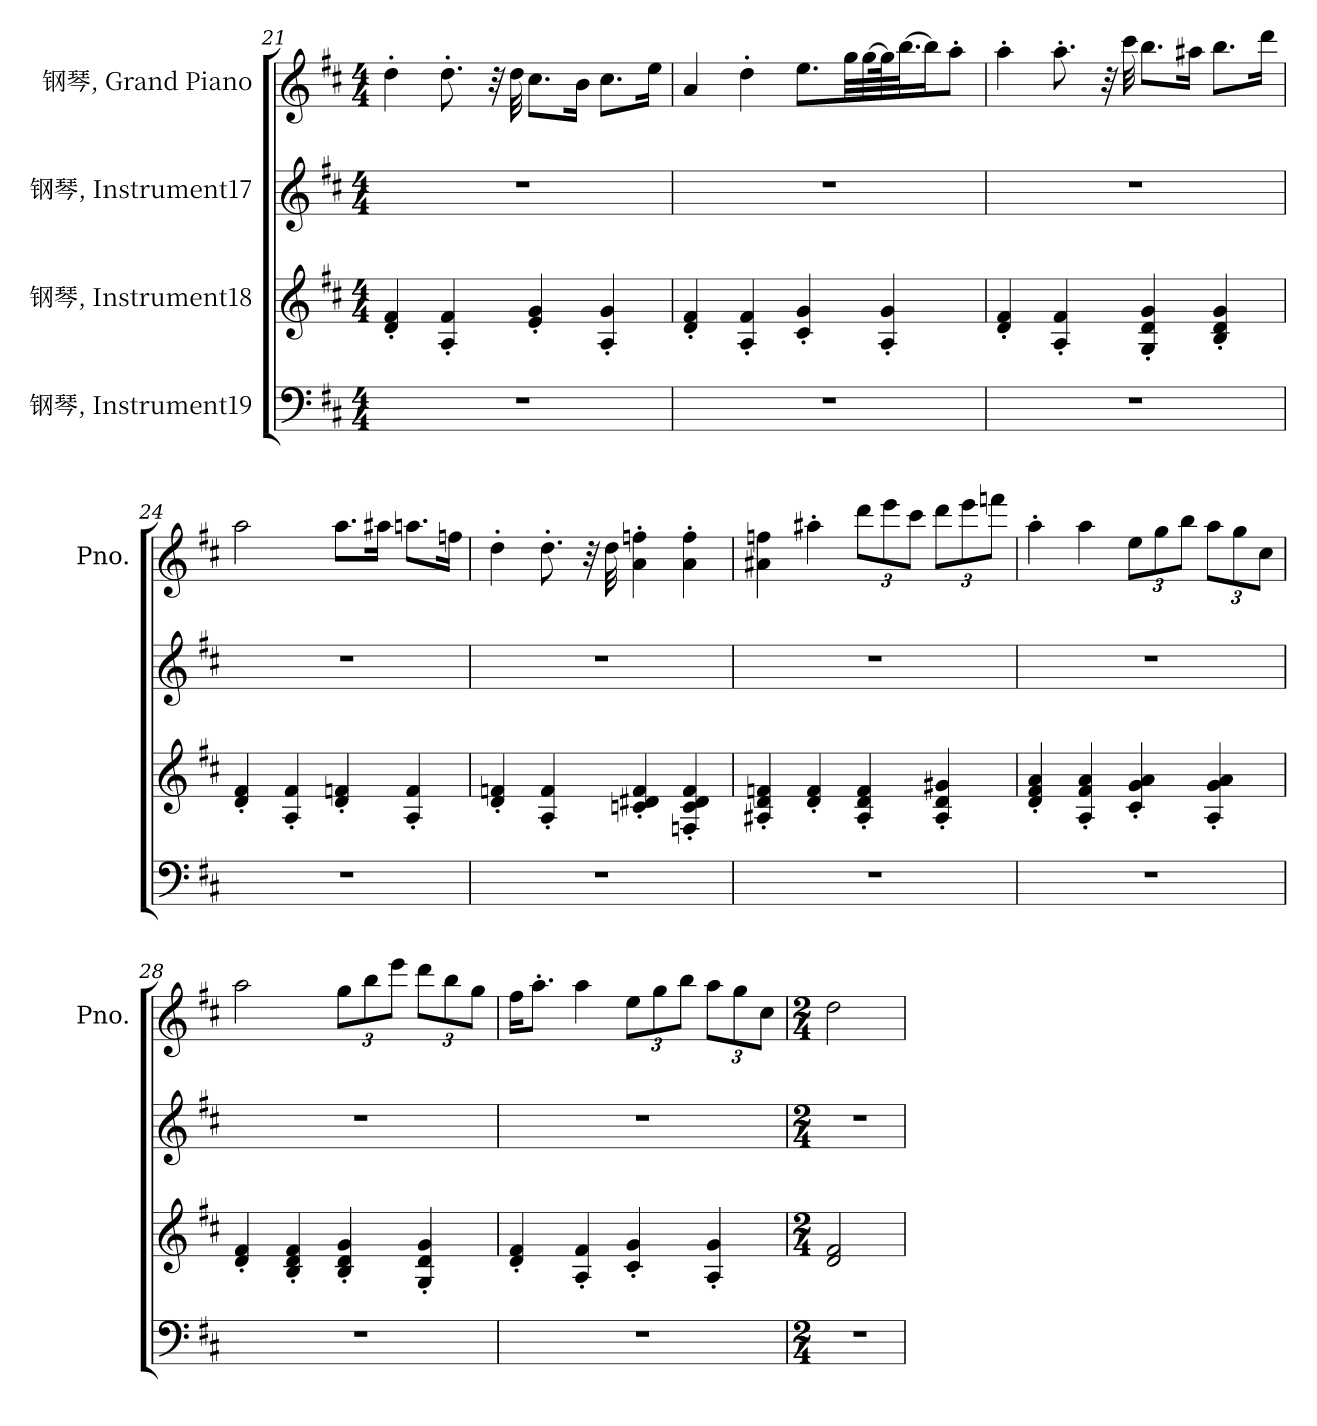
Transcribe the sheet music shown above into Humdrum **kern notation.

**kern	**kern	**kern	**kern
*part4	*part3	*part2	*part1
*staff4	*staff3	*staff2	*staff1
*I"钢琴, Instrument19	*I"钢琴, Instrument18	*I"钢琴, Instrument17	*I"钢琴, Grand Piano
*	*	*	*I'Pno.
*clefF4	*clefG2	*clefG2	*clefG2
*k[f#c#]	*k[f#c#]	*k[f#c#]	*k[f#c#]
*M4/4	*M4/4	*M4/4	*M4/4
=21	=21	=21	=21
1r	4d/' 4f#/'	1r	4dd'\
.	4A/' 4f#/'	.	8.dd'\
.	.	.	32r
.	.	.	32dd\
.	4e/' 4g/'	.	8.cc#\L
.	.	.	16b\Jk
.	4A/' 4g/'	.	8.cc#\L
.	.	.	16ee\Jk
=22	=22	=22	=22
1r	4d/' 4f#/'	1r	4a/
.	4A/' 4f#/'	.	4dd'\
.	4c#/' 4g/'	.	8.ee\L
.	.	.	32gg\LL
.	.	.	[32gg\
.	4A/' 4g/'	.	64gg\K]
.	.	.	[32.bb\J
.	.	.	16bb\J]
.	.	.	8aa'\J
!!LO:PB:g=z
=23	=23	=23	=23
1r	4d/' 4f#/'	1r	4aa'\
.	4A/' 4f#/'	.	8.aa'\
.	.	.	32r
.	.	.	32ccc#\
.	4G/' 4d/' 4g/'	.	8.bb\L
.	.	.	16aa#X\Jk
.	4B/' 4d/' 4g/'	.	8.bb\L
.	.	.	16ddd\Jk
=24	=24	=24	=24
1r	4d/' 4f#/'	1r	2aa\
.	4A/' 4f#/'	.	.
.	4d/' 4fn/'	.	8.aa\L
.	.	.	16aa#X\Jk
.	4A/' 4f/'	.	8.aan\L
.	.	.	16ffn\Jk
=25	=25	=25	=25
1r	4d/' 4fn/'	1r	4dd'\
.	4A/' 4f/'	.	8.dd'\
.	.	.	32r
.	.	.	32dd\
.	4cn/' 4d#X/' 4f/'	.	4a\' 4ffn\'
.	4Fn/' 4c/' 4d#/' 4f/'	.	4a\' 4ff\'
!!LO:LB:g=z
=26	=26	=26	=26
1r	4A#X/' 4d/' 4fn/'	1r	4a#X\ 4ffn\
.	4d/' 4f/'	.	4aa#X'\
*	*	*	*Xbrackettup
.	4A#/' 4d/' 4f/'	.	12ddd\L
.	.	.	12eee\
.	.	.	12ccc#\J
.	4A#/' 4d/' 4g#X/'	.	12ddd\L
.	.	.	12eee\
.	.	.	12fffn\J
=27	=27	=27	=27
1r	4d/' 4f#/' 4a/'	1r	4aa'\
.	4A/' 4f#/' 4a/'	.	4aa\
.	4c#/' 4g/' 4a/'	.	12ee\L
.	.	.	12gg\
.	.	.	12bb\J
.	4A/' 4g/' 4a/'	.	12aa\L
.	.	.	12gg\
.	.	.	12cc#\J
=28	=28	=28	=28
1r	4d/' 4f#/'	1r	2aa\
.	4B/' 4d/' 4f#/'	.	.
.	4B/' 4d/' 4g/'	.	12gg\L
.	.	.	12bb\
.	.	.	12eee\J
.	4G/' 4d/' 4g/'	.	12ddd\L
.	.	.	12bb\
.	.	.	12gg\J
!!LO:LB:g=z
=29	=29	=29	=29
1r	4d/' 4f#/'	1r	16ff#\KL
.	.	.	8.aa'\J
.	4A/' 4f#/'	.	4aa\
.	4c#/' 4g/'	.	12ee\L
.	.	.	12gg\
.	.	.	12bb\J
.	4A/' 4g/'	.	12aa\L
.	.	.	12gg\
.	.	.	12cc#\J
=30	=30	=30	=30
*M2/4	*M2/4	*M2/4	*M2/4
2r	2d/ 2f#/	2r	2dd\
=	=	=	=
*-	*-	*-	*-
